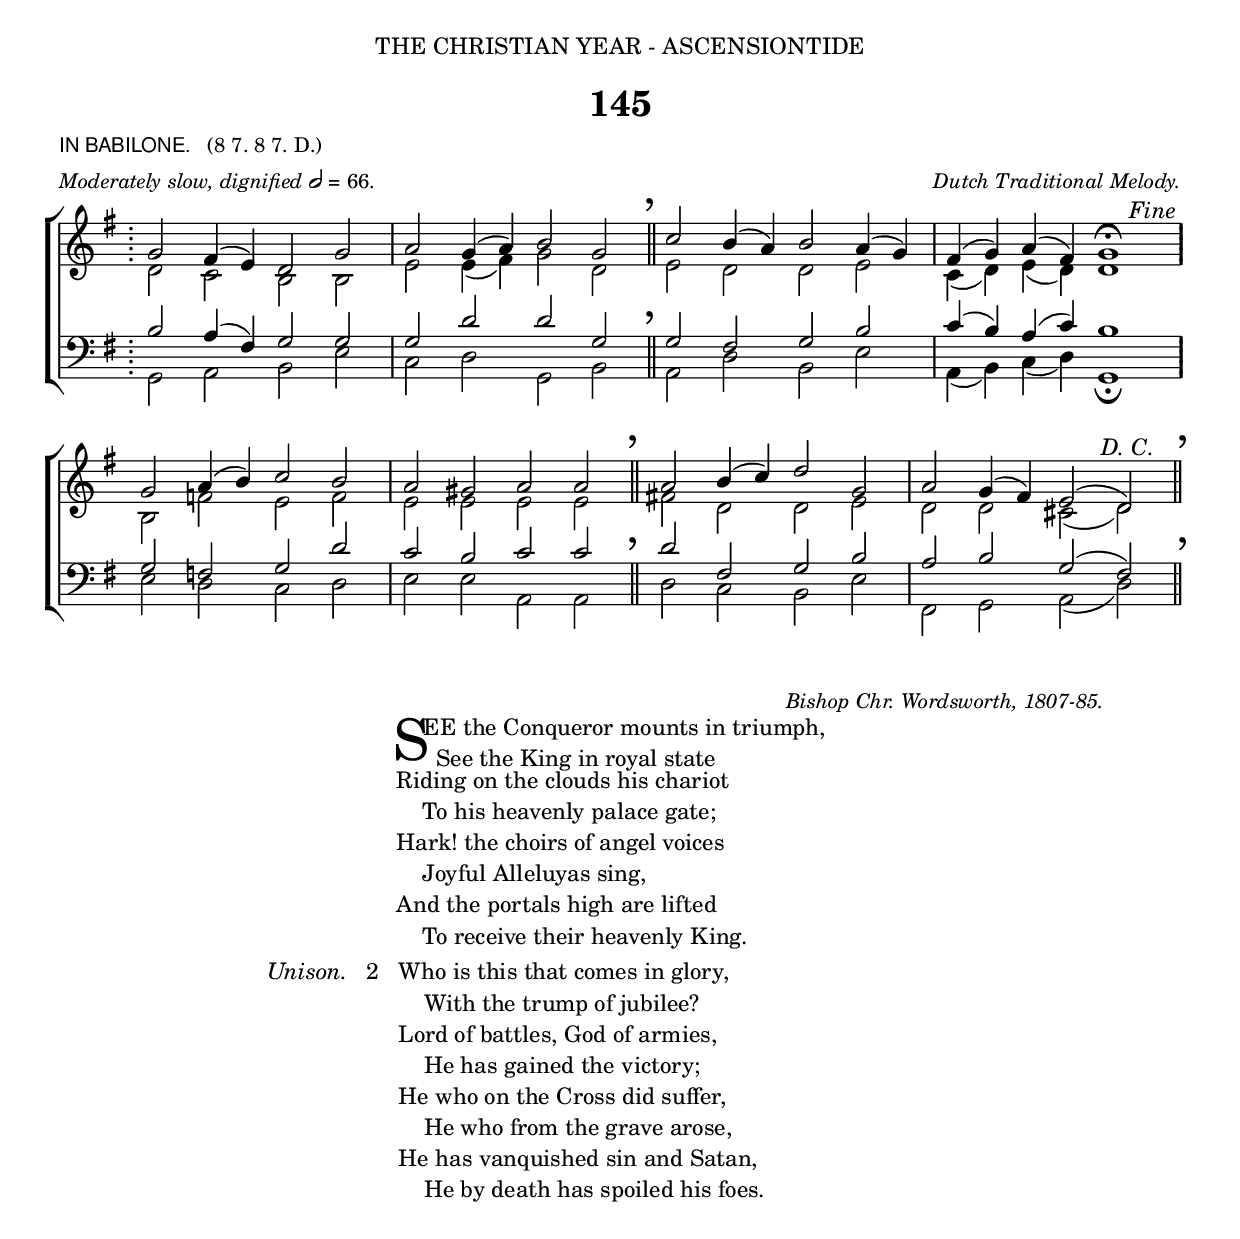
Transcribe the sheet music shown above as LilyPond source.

%%%% 234.png
%%%% Hymn 145 In Babilone. See the Conqueror mounts in triumph
%%%% Rev 2.

\version "2.10"

\header {
  dedication = \markup {  \center-align { "THE CHRISTIAN YEAR - ASCENSIONTIDE"
	\hspace #0.1 }}	
	
	title = "145"   
  
  poet = \markup { \small {  \line { \sans { "IN BABILONE."} \hspace #1 \roman {"(8 7. 8 7. D.)"}} }}
  
  meter = \markup { \small { \italic {Moderately slow, dignified} \general-align #Y #DOWN \note #"2" #0.5 = 66.} }
  
  arranger = \markup { \small \italic "Dutch Traditional Melody." }
  
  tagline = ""
}

%%%%%%%%%%%%%%%%%%%%%%%%%%% Macros

%%% prints a repeat sign glyph comprising 4 dots. Used only to begin a repeat at the start of a piece where \bar ":" does not work      

fdstartrepeat =  {\once \override Staff.BarLine #'stencil = #ly:text-interface::print 
                  \once \override Staff.BarLine #'text = \markup  { \line { \hspace #0 \override #'(baseline-skip . 1.0) 
                                                                    \raise #1.4 \column { \with-color #black { 
                                                                    \fontsize #2 . \fontsize #2 . \fontsize #2 . \fontsize #2 .} }
                  } }   
                 \bar "|:"}
   
%%% prints a repeat sign glyph comprising 4 dots and two thin bars

fdendrepeat = {\once \override Staff.BarLine #'stencil = #ly:text-interface::print 
                \once \override Staff.BarLine #'text = \markup  {  \line { \raise #1.4 \override #'(baseline-skip . 1.0)  \column { \with-color #black {  \fontsize #2 . \fontsize #2 . \fontsize #2 . \fontsize #2 .} }
                                                                   \hspace #-1 \filled-box #'(0 . 0.15) #'(-2 . 2) #0
                                                                   \hspace #-0.9 \filled-box #'(0 . 0.15) #'(-2 . 2) #0
        } }     
        \bar "||"} 

%%generates the breathmarks

breathmark = {	
	      \override Score.RehearsalMark #'break-visibility = #begin-of-line-invisible 
	      \override Score.RehearsalMark #'Y-offset = #'4.0 
	      \override Score.RehearsalMark #'X-offset = #'-0.5
	      \mark \markup { \fontsize #4 ","}
}	      
	      
%%%%%%%%%%%%%%%%%%%%%%%%%%% End of macro definitions

%%% SATB voices

global = {
  \time 4/2
  \key g \major
  \set Staff.midiInstrument = "church organ"
}

soprano = \relative c' { 
  \tag #'toFine { \fdstartrepeat g'2 fis4( e) d2 g | a g4( a) b2 g  \breathmark \bar "||" 
      c2 b4( a) b2 a4( g) | fis( g) a( fis) 
      \once \override Script #'extra-offset = #'(0.0 . -2.0)  g1 
      ^\markup { \hspace #3 \lower #1 \italic "Fine" }  \fermata \fdendrepeat \break }
  \tag #'toDC {  g2 a4( b) c2 b2 | a gis a a \breathmark \bar "||" 
      a b4( c) d2 g, | a g4( fis) e2( ^\markup { \hspace #4 \italic "D. C." } d) \breathmark \bar "||" }
} 
   
alto = \relative c' {  
  \tag #'toFine { d2 c b b  | e e4( fis) g2 d \bar "||" 
      e d d e | c4( d) e( d) d1 \fdendrepeat }
  \tag #'toDC {  b2 f' e f | e e e e \bar "||" 
      fis! d d e | d d cis( d) \bar "||" }
}

tenor = \relative c {\clef bass 
  \tag #'toFine { \fdstartrepeat b'2 a4( fis) g2 g | g d' d g, \bar "||" 
      g fis g b | c4( b) a( c) b1 \fdendrepeat \break }
  \tag #'toDC {  g2 f g d' | c b c c \bar "||"
      d fis, g b | a b g( fis) \bar "||" }
}

bass = \relative c {\clef bass 
  \tag #'toFine { g2 a b e | c d g, b \bar "||" 
      a d b e | a,4( b) c( d) g,1 _\fermata \fdendrepeat \break }
  \tag #'toDC {  e'2 d c d | e e a, a \bar "||" 
      d c b e | fis, g a( d) \bar "||" }
 }

#(ly:set-option 'point-and-click #f)

\paper {
  #(set-paper-size "a4")
%  annotate-spacing = ##t
  print-page-number = ##f
  ragged-last-bottom = ##t
  ragged-bottom = ##t
}

\book{

%%% Score block	

\score{
\new ChoirStaff	
<<
	\context Staff = upper << 
	\context Voice = sopranos { \voiceOne \global \soprano }
	\context Voice = altos    { \voiceTwo \global \alto }
	                      >>
	\context Staff = lower <<
	\context Voice = tenors { \voiceOne \global \tenor }
	\context Voice = basses { \voiceTwo \global \bass }
			        >>
>>
\layout {
		indent=0
		\context { \Score \remove "Bar_number_engraver" }
		\context { \Staff \remove "Time_signature_engraver" }
		\context { \Score \remove "Mark_engraver"  }
                \context { \Staff \consists "Mark_engraver"  }
	} %% close layout
  		
} %%% Score bracket


%%% A separate score block to unfold repeats and generate the midi	

\score{
\new ChoirStaff	
<<
	\context Staff = upper << 
	\context Voice = sopranos { \voiceOne \global \removeWithTag #'toDC \soprano \soprano \removeWithTag #'toDC \soprano }
	\context Voice = altos    { \voiceTwo \global \removeWithTag #'toDC \alto \alto \removeWithTag #'toDC \alto }
	                      >>
	\context Staff = lower <<
	\context Voice = tenors { \voiceOne \global \removeWithTag #'toDC \tenor \tenor \removeWithTag #'toDC \tenor }
	\context Voice = basses { \voiceTwo \global \removeWithTag #'toDC \bass \bass \removeWithTag #'toDC \bass }
			        >>
>>

\midi { \context { \Score tempoWholesPerMinute = #(ly:make-moment 66 2) }}  
  		
} %%% Score bracket

%%% Lyric attributions and titles

\markup { \hspace #70 \small \italic "Bishop Chr. Wordsworth, 1807-85."}  

\markup { \hspace #30 %%add space as necc. to center the column
          \column { %% super column of everything
	              \column { %%stanza 1 is a column of 2 lines  
	                  \line { \hspace #2.2 \column { \lower #2.4 \fontsize #8 "S" }   %%Drop Cap goes here
				  \hspace #-1.2    %% adjust this if other letters are too far from Drop Cap
				  \column  { \raise #0.0 "EE the Conqueror mounts in triumph,"
			                                 "  See the King in royal state" } }          
	                  \line {  \hspace #2.5  %%adjust hspace until this line left edge is flush with Drop Cap
				   \lower  #1.56  %%adjust this until the line spacing looks right
				   \column {   
					   "Riding on the clouds his chariot"
					   "    To his heavenly palace gate;"
					   "Hark! the choirs of angel voices"
					   "    Joyful Alleluyas sing,"
					   "And the portals high are lifted"
					   "    To receive their heavenly King."
			  		}}
		      }
                        \hspace #1  % adds vertical spacing between verses  
           		\line { \hspace #-10 \italic "Unison.  "  "2  "
			   \column {	     
				   "Who is this that comes in glory,"
				   "    With the trump of jubilee?"
				   "Lord of battles, God of armies,"
				   "    He has gained the victory;"
				   "He who on the Cross did suffer,"
				   "    He who from the grave arose,"
				   "He has vanquished sin and Satan,"
				   "    He by death has spoiled his foes."
			}}			
	  } %%% end supercolumn
} %%% end markup	  
       
       
%%fake score block to occupy space and force a pagebreak.  Can't think of a better way of doing this.
\score{
	{s4 }
\header { breakbefore = ##f piece = ##f opus = ##f tagline = ##f }
\layout{	
	\context { \Staff
		\remove Time_signature_engraver
		\remove Key_engraver
		\remove Clef_engraver
		\remove Staff_symbol_engraver
}}}

%%% Second page
%%% continuation of  lyrics

\markup { \hspace #30   %%add space as necc. to center the column  
		\column { 
%			\hspace #1  % adds vertical spacing between verses  
           		\line { "3  "
			   \column {	     
				   "Thou hast raised our human nature"
				   "    In the clouds to God's right hand;"
				   "There we sit in heavenly places,"
				   "    There with thee in glory stand;"
				   "Jesus reigns, adored by Angels;"
				   "    Man with God is on the throne;"
				   "Mighty Lord, in thine Ascension"
				   "    We by faith behold our own."
			}}
			\hspace #1  
			\line { \hspace #-10 \italic "Unison.  " "4. "
				\column {	     
					"Glory be to God the Father;"
					"    Glory be to God the Son,"
					"Dying, risen, ascending for us,"
					"    Who the heavenly realm has won;"
					"Glory to the Holy Spirit;"
					"    To One God in persons Three;"
					"Glory both in earth and heaven,"
					"    Glory, endless glory, be.     Amen."
			}} 
			\hspace #1 % adds vertical spacing between verses 
			\hspace #1 % adds vertical spacing between verses  
			\line { \hspace #10 \italic "Part 2." }
			
			\hspace #1 % adds vertical spacing between verses
			\line {"5  "
				\column {	     
					"Holy Ghost, Illuminator,"
					"    Shed thy beams upon our eyes,"
					"Help us to look up with Stephen,"
					"    And to see beyond the skies,"
					"Where the Son of Man in glory"
					"    Standing is at God's right hand,"
					"Beckoning on his Martyr army,"
					"    Succouring his faithful band;"
			}}
			\hspace #1 % adds vertical spacing between verses
			\line { "6  "
				\column {	     
					"See him, who is gone before us,"
					"    Heavenly mansions to prepare,"
					"See him, who is ever pleading"
					"    For us with prevailing prayer,"
					"See him, who with sound of trumpet"
					"    And with his angelic train,"
					"Summoning the world to judgement,"
					"    On the clouds will come again."
     			}}
			\hspace #1 % adds vertical spacing between verses
			\line { \hspace #-10 \italic "Unison.  " "7. "
				\column {	     
					"Glory be to God the Father;"
					"    Glory be to God the Son,"
					"Dying, risen, ascending for us,"
					"    Who the heavenly realm has won;"
					"Glory to the Holy Spirit;"
					"    To One God in persons Three;"
					"Glory both in earth and heaven,"
					"    Glory, endless glory, be.     Amen."
     			}}
	  }
} %%% lyric markup bracket


%%% Amen score block
\score{
  \new ChoirStaff
   <<
        \context Staff = upper \with { fontSize = #-3  \override StaffSymbol #'staff-space = #(magstep -2) }  
	                      << 
	\context Voice = "sopranos" { \relative c' { \clef treble \global \voiceOne g'1 g1 \bar "||" }}
	\context Voice = "altos"    { \relative c' {  \clef treble \global \voiceTwo e1 d1 \bar "||" }}
	                      >>
			      
	\context Lyrics \lyricsto "altos" { \override LyricText #'font-size = #-1 A -- men. }
	
	\context Staff = lower \with { fontSize = #-3  \override StaffSymbol #'staff-space = #(magstep -2) }  
	                       <<
	\context Voice = "tenors" { \relative c { \clef bass \global \voiceThree c'1 b1 \bar "||" }}
	\context Voice = "basses" { \relative c { \clef bass \global \voiceFour  c1 g1 \bar "||" }}
			        >> 
  >>			      
\header { breakbefore = ##f piece = " " opus = " " }
\layout { 
	\context { \Score timing = ##f }
	ragged-right = ##t
	indent = 15\cm
	\context { \Staff \remove Time_signature_engraver }

       }

\midi { \context { \Score tempoWholesPerMinute = #(ly:make-moment 66 2) }}  %%Amen midi       
       
}  



} %%% book bracket
